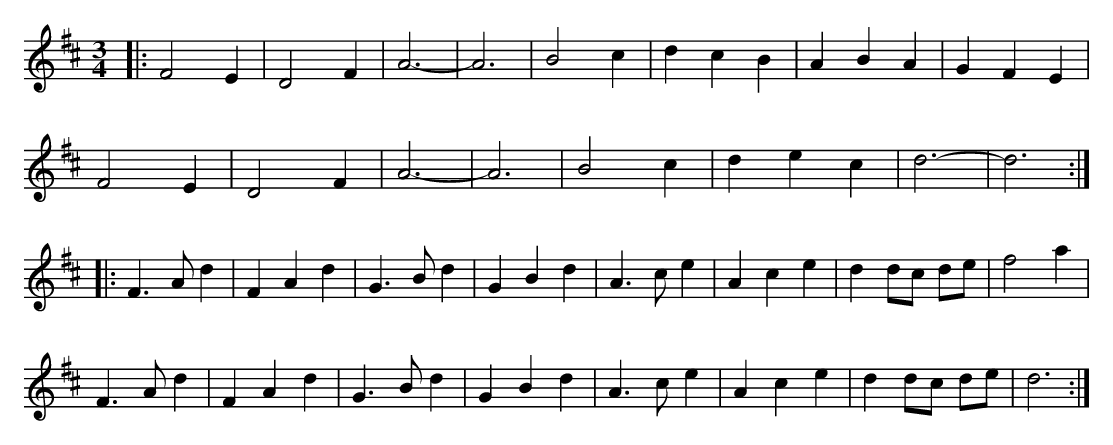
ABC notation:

X:1
M:3/4
K:D
|:F4 E2|D4 F2|A6-|A6|B4 c2|d2 c2 B2|A2 B2 A2|G2 F2 E2|
F4 E2|D4 F2|A6-|A6|B4 c2|d2 e2 c2|d6-|d6:|
|:F3A d2|F2 A2 d2|G3B d2|G2 B2 d2|A3c e2|A2 c2 e2|d2 dc de|f4 a2|
F3A d2|F2 A2 d2|G3B d2|G2 B2 d2|A3c e2|A2 c2 e2|d2 dc de|d6:|
